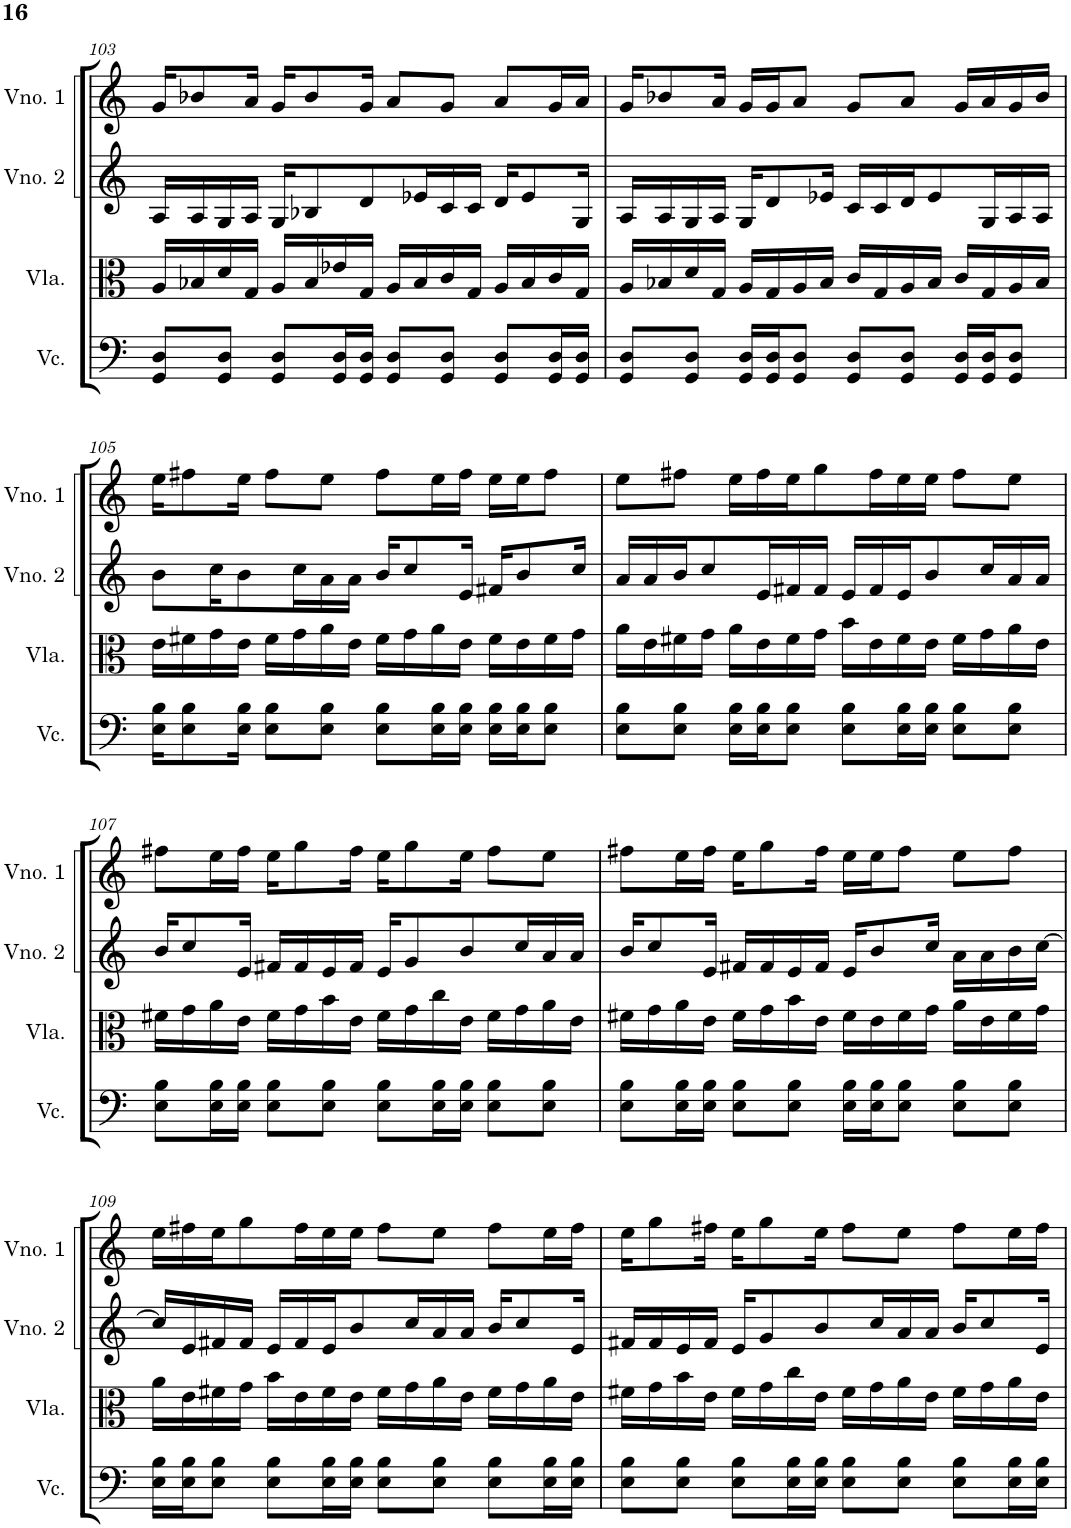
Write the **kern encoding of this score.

**kern	**kern	**kern	**kern
*part4	*part3	*part2	*part1
*staff4	*staff3	*staff2	*staff1
*I"Violoncelo	*I"Viola	*I"Violino 2	*I"Violino 1
*I'Vc.	*I'Vla.	*I'Vno. 2	*I'Vno. 1
!!LO:PB:g=z
*clefF4	*clefC3	*clefG2	*clefG2
*k[]	*k[]	*k[]	*k[]
*M4/4	*M4/4	*M4/4	*M4/4
=103	=103	=103	=103
8GG/ 8D/L	16A/LL	16A/LL	16g/KL
.	16B-X/	16A/	8b-X/
8GG/ 8D/J	16d/	16G/	.
.	16G/JJ	16A/JJ	16a/Jk
8GG/ 8D/L	16A/LL	16G/KL	16g/KL
.	16B-/	8B-X/	8b-/
16GG/ 16D/L	16e-X/	.	.
16GG/ 16D/JJ	16G/JJ	8d/	16g/Jk
8GG/ 8D/L	16A/LL	.	8a/L
.	16B-/	16e-X/L	.
8GG/ 8D/J	16c/	16c/	8g/J
.	16G/JJ	16c/JJ	.
8GG/ 8D/L	16A/LL	16d/KL	8a/L
.	16B-/	8e-/	.
16GG/ 16D/L	16c/	.	16g/L
16GG/ 16D/JJ	16G/JJ	16G/Jk	16a/JJ
=104	=104	=104	=104
8GG/ 8D/L	16A/LL	16A/LL	16g/KL
.	16B-X/	16A/	8b-X/
8GG/ 8D/J	16d/	16G/	.
.	16G/JJ	16A/JJ	16a/Jk
16GG/ 16D/LL	16A/LL	16G/KL	16g/LL
16GG/ 16D/J	16G/	8d/	16g/J
8GG/ 8D/J	16A/	.	8a/J
.	16B-/JJ	16e-X/Jk	.
8GG/ 8D/L	16c/LL	16c/LL	8g/L
.	16G/	16c/	.
8GG/ 8D/J	16A/	16d/J	8a/J
.	16B-/JJ	8e-/	.
16GG/ 16D/LL	16c/LL	.	16g/LL
16GG/ 16D/J	16G/	16G/L	16a/
8GG/ 8D/J	16A/	16A/	16g/
.	16B-/JJ	16A/JJ	16b-/JJ
!!LO:LB:g=z
=105	=105	=105	=105
16E\ 16B\KL	16e\LL	8b\L	16ee\KL
8E\ 8B\	16f#X\	.	8ff#X\
.	16g\	16cc\K	.
16E\ 16B\Jk	16e\JJ	8b\	16ee\Jk
8E\ 8B\L	16f#\LL	.	8ff#\L
.	16g\	16cc\L	.
8E\ 8B\J	16a\	16a\	8ee\J
.	16e\JJ	16a\JJ	.
8E\ 8B\L	16f#\LL	16b/KL	8ff#\L
.	16g\	8cc/	.
16E\ 16B\L	16a\	.	16ee\L
16E\ 16B\JJ	16e\JJ	16e/Jk	16ff#\JJ
16E\ 16B\LL	16f#\LL	16f#X/KL	16ee\LL
16E\ 16B\J	16e\	8b/	16ee\J
8E\ 8B\J	16f#\	.	8ff#\J
.	16g\JJ	16cc/Jk	.
=106	=106	=106	=106
8E\ 8B\L	16a\LL	16a/LL	8ee\L
.	16e\	16a/	.
8E\ 8B\J	16f#X\	16b/J	8ff#X\J
.	16g\JJ	8cc/	.
16E\ 16B\LL	16a\LL	.	16ee\LL
16E\ 16B\J	16e\	16e/L	16ff#\
8E\ 8B\J	16f#\	16f#X/	16ee\J
.	16g\JJ	16f#/JJ	8gg\
8E\ 8B\L	16b\LL	16e/LL	.
.	16e\	16f#/	16ff#\L
16E\ 16B\L	16f#\	16e/J	16ee\
16E\ 16B\JJ	16e\JJ	8b/	16ee\JJ
8E\ 8B\L	16f#\LL	.	8ff#\L
.	16g\	16cc/L	.
8E\ 8B\J	16a\	16a/	8ee\J
.	16e\JJ	16a/JJ	.
!!LO:LB:g=z
=107	=107	=107	=107
8E\ 8B\L	16f#X\LL	16b/KL	8ff#X\L
.	16g\	8cc/	.
16E\ 16B\L	16a\	.	16ee\L
16E\ 16B\JJ	16e\JJ	16e/Jk	16ff#\JJ
8E\ 8B\L	16f#\LL	16f#X/LL	16ee\KL
.	16g\	16f#/	8gg\
8E\ 8B\J	16b\	16e/	.
.	16e\JJ	16f#/JJ	16ff#\Jk
8E\ 8B\L	16f#\LL	16e/KL	16ee\KL
.	16g\	8g/	8gg\
16E\ 16B\L	16cc\	.	.
16E\ 16B\JJ	16e\JJ	8b/	16ee\Jk
8E\ 8B\L	16f#\LL	.	8ff#\L
.	16g\	16cc/L	.
8E\ 8B\J	16a\	16a/	8ee\J
.	16e\JJ	16a/JJ	.
=108	=108	=108	=108
8E\ 8B\L	16f#X\LL	16b/KL	8ff#X\L
.	16g\	8cc/	.
16E\ 16B\L	16a\	.	16ee\L
16E\ 16B\JJ	16e\JJ	16e/Jk	16ff#\JJ
8E\ 8B\L	16f#\LL	16f#X/LL	16ee\KL
.	16g\	16f#/	8gg\
8E\ 8B\J	16b\	16e/	.
.	16e\JJ	16f#/JJ	16ff#\Jk
16E\ 16B\LL	16f#\LL	16e/KL	16ee\LL
16E\ 16B\J	16e\	8b/	16ee\J
8E\ 8B\J	16f#\	.	8ff#\J
.	16g\JJ	16cc/Jk	.
8E\ 8B\L	16a\LL	16a\LL	8ee\L
.	16e\	16a\	.
8E\ 8B\J	16f#\	16b\	8ff#\J
.	16g\JJ	[16cc\JJ	.
!!LO:LB:g=z
=109	=109	=109	=109
16E\ 16B\LL	16a\LL	16cc/LL]	16ee\LL
16E\ 16B\J	16e\	16e/	16ff#X\
8E\ 8B\J	16f#X\	16f#X/	16ee\J
.	16g\JJ	16f#/JJ	8gg\
8E\ 8B\L	16b\LL	16e/LL	.
.	16e\	16f#/	16ff#\L
16E\ 16B\L	16f#\	16e/J	16ee\
16E\ 16B\JJ	16e\JJ	8b/	16ee\JJ
8E\ 8B\L	16f#\LL	.	8ff#\L
.	16g\	16cc/L	.
8E\ 8B\J	16a\	16a/	8ee\J
.	16e\JJ	16a/JJ	.
8E\ 8B\L	16f#\LL	16b/KL	8ff#\L
.	16g\	8cc/	.
16E\ 16B\L	16a\	.	16ee\L
16E\ 16B\JJ	16e\JJ	16e/Jk	16ff#\JJ
=110	=110	=110	=110
8E\ 8B\L	16f#X\LL	16f#X/LL	16ee\KL
.	16g\	16f#/	8gg\
8E\ 8B\J	16b\	16e/	.
.	16e\JJ	16f#/JJ	16ff#X\Jk
8E\ 8B\L	16f#\LL	16e/KL	16ee\KL
.	16g\	8g/	8gg\
16E\ 16B\L	16cc\	.	.
16E\ 16B\JJ	16e\JJ	8b/	16ee\Jk
8E\ 8B\L	16f#\LL	.	8ff#\L
.	16g\	16cc/L	.
8E\ 8B\J	16a\	16a/	8ee\J
.	16e\JJ	16a/JJ	.
8E\ 8B\L	16f#\LL	16b/KL	8ff#\L
.	16g\	8cc/	.
16E\ 16B\L	16a\	.	16ee\L
16E\ 16B\JJ	16e\JJ	16e/Jk	16ff#\JJ
=	=	=	=
*-	*-	*-	*-
